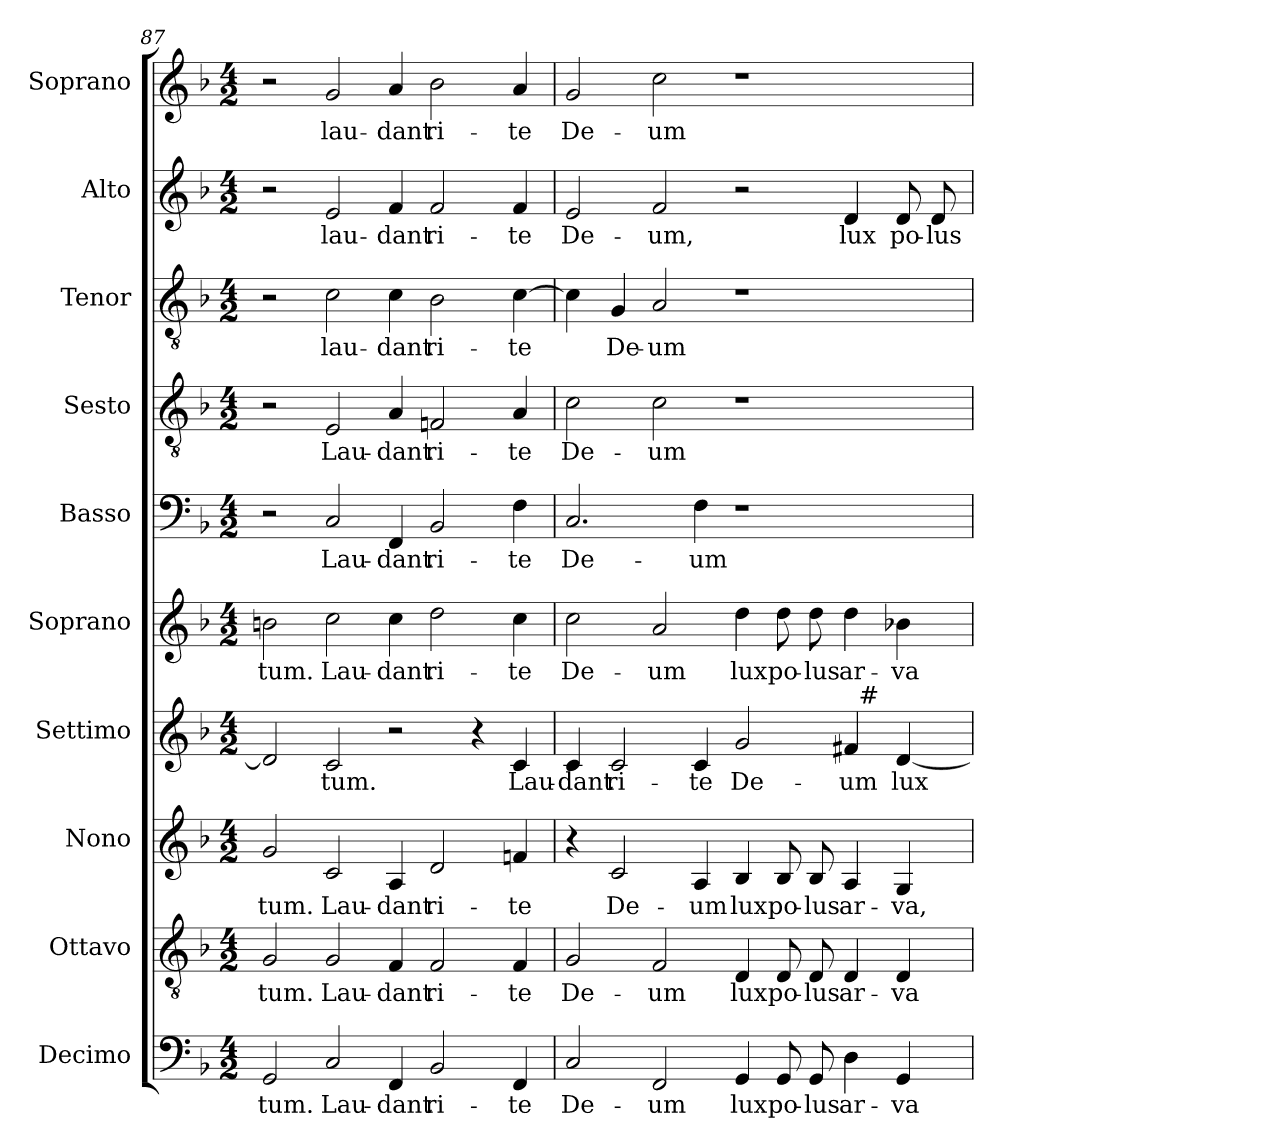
**kern	**text	**kern	**text	**kern	**text	**kern	**text	**kern	**text	**kern	**text	**kern	**text	**kern	**text	**kern	**text	**kern	**text
*part10	*part10	*part9	*part9	*part8	*part8	*part7	*part7	*part6	*part6	*part5	*part5	*part4	*part4	*part3	*part3	*part2	*part2	*part1	*part1
*staff10	*staff10	*staff9	*staff9	*staff8	*staff8	*staff7	*staff7	*staff6	*staff6	*staff5	*staff5	*staff4	*staff4	*staff3	*staff3	*staff2	*staff2	*staff1	*staff1
*I"Decimo	*	*I"Ottavo	*	*I"Nono	*	*I"Settimo	*	*I"Soprano	*	*I"Basso	*	*I"Sesto	*	*I"Tenor	*	*I"Alto	*	*I"Soprano	*
*I'Dc.	*	*I'Ot.	*	*I'N.	*	*I'St.	*	*I'S.	*	*I'B.	*	*I'Ss.	*	*I'T.	*	*I'A.	*	*I'S.	*
*clefF4	*	*clefGv2	*	*clefG2	*	*clefG2	*	*clefG2	*	*clefF4	*	*clefGv2	*	*clefGv2	*	*clefG2	*	*clefG2	*
*	*	*ITrd7c12	*	*	*	*	*	*	*	*	*	*ITrd7c12	*	*ITrd7c12	*	*	*	*	*
*k[b-]	*	*k[b-]	*	*k[b-]	*	*k[b-]	*	*k[b-]	*	*k[b-]	*	*k[b-]	*	*k[b-]	*	*k[b-]	*	*k[b-]	*
*F:	*	*F:	*	*F:	*	*F:	*	*F:	*	*F:	*	*F:	*	*F:	*	*F:	*	*F:	*
*M4/2	*	*M4/2	*	*M4/2	*	*M4/2	*	*M4/2	*	*M4/2	*	*M4/2	*	*M4/2	*	*M4/2	*	*M4/2	*
=87	=87	=87	=87	=87	=87	=87	=87	=87	=87	=87	=87	=87	=87	=87	=87	=87	=87	=87	=87
!	!LO:LY:b:color=#000000	!	!	!	!	!	!	!	!	!	!	!	!	!	!	!	!	!	!
!	!	!	!LO:LY:b:color=#000000	!	!	!	!	!	!	!	!	!	!	!	!	!	!	!	!
!	!	!	!	!	!LO:LY:b:color=#000000	!	!	!	!	!	!	!	!	!	!	!	!	!	!
!	!	!	!	!	!	!	!	!	!LO:LY:b:color=#000000	!	!	!	!	!	!	!	!	!	!
2GGi/	-tum.	2GGi/	-tum.	2gi/	-tum.	2di/]	.	2bni\	-tum.	2r	.	2r	.	2r	.	2r	.	2r	.
!	!LO:LY:b:color=#000000	!	!	!	!	!	!	!	!	!	!	!	!	!	!	!	!	!	!
!	!	!	!LO:LY:b:color=#000000	!	!	!	!	!	!	!	!	!	!	!	!	!	!	!	!
!	!	!	!	!	!LO:LY:b:color=#000000	!	!	!	!	!	!	!	!	!	!	!	!	!	!
!	!	!	!	!	!	!	!LO:LY:b:color=#000000	!	!	!	!	!	!	!	!	!	!	!	!
!	!	!	!	!	!	!	!	!	!LO:LY:b:color=#000000	!	!	!	!	!	!	!	!	!	!
!	!	!	!	!	!	!	!	!	!	!	!LO:LY:b:color=#000000	!	!	!	!	!	!	!	!
!	!	!	!	!	!	!	!	!	!	!	!	!	!LO:LY:b:color=#000000	!	!	!	!	!	!
!	!	!	!	!	!	!	!	!	!	!	!	!	!	!	!LO:LY:b:color=#000000	!	!	!	!
!	!	!	!	!	!	!	!	!	!	!	!	!	!	!	!	!	!LO:LY:b:color=#000000	!	!
!	!	!	!	!	!	!	!	!	!	!	!	!	!	!	!	!	!	!	!LO:LY:b:color=#000000
2Ci/	Lau-	2GGi/	Lau-	2ci/	Lau-	2ci/	-tum.	2cci\	Lau-	2Ci/	Lau-	2EEi/	Lau-	2Ci\	lau-	2ei/	lau-	2gi/	lau-
!	!LO:LY:b:color=#000000	!	!	!	!	!	!	!	!	!	!	!	!	!	!	!	!	!	!
!	!	!	!LO:LY:b:color=#000000	!	!	!	!	!	!	!	!	!	!	!	!	!	!	!	!
!	!	!	!	!	!LO:LY:b:color=#000000	!	!	!	!	!	!	!	!	!	!	!	!	!	!
!	!	!	!	!	!	!	!	!	!LO:LY:b:color=#000000	!	!	!	!	!	!	!	!	!	!
!	!	!	!	!	!	!	!	!	!	!	!LO:LY:b:color=#000000	!	!	!	!	!	!	!	!
!	!	!	!	!	!	!	!	!	!	!	!	!	!LO:LY:b:color=#000000	!	!	!	!	!	!
!	!	!	!	!	!	!	!	!	!	!	!	!	!	!	!LO:LY:b:color=#000000	!	!	!	!
!	!	!	!	!	!	!	!	!	!	!	!	!	!	!	!	!	!LO:LY:b:color=#000000	!	!
!	!	!	!	!	!	!	!	!	!	!	!	!	!	!	!	!	!	!	!LO:LY:b:color=#000000
4FFi/	-dant	4FFi/	-dant	4Ai/	-dant	2r	.	4cci\	-dant	4FFi/	-dant	4AAi/	-dant	4Ci\	-dant	4fi/	-dant	4ai/	-dant
!	!LO:LY:b:color=#000000	!	!	!	!	!	!	!	!	!	!	!	!	!	!	!	!	!	!
!	!	!	!LO:LY:b:color=#000000	!	!	!	!	!	!	!	!	!	!	!	!	!	!	!	!
!	!	!	!	!	!LO:LY:b:color=#000000	!	!	!	!	!	!	!	!	!	!	!	!	!	!
!	!	!	!	!	!	!	!	!	!LO:LY:b:color=#000000	!	!	!	!	!	!	!	!	!	!
!	!	!	!	!	!	!	!	!	!	!	!LO:LY:b:color=#000000	!	!	!	!	!	!	!	!
!	!	!	!	!	!	!	!	!	!	!	!	!	!LO:LY:b:color=#000000	!	!	!	!	!	!
!	!	!	!	!	!	!	!	!	!	!	!	!	!	!	!LO:LY:b:color=#000000	!	!	!	!
!	!	!	!	!	!	!	!	!	!	!	!	!	!	!	!	!	!LO:LY:b:color=#000000	!	!
!	!	!	!	!	!	!	!	!	!	!	!	!	!	!	!	!	!	!	!LO:LY:b:color=#000000
2BB-i/	ri-	2FFi/	ri-	2di/	ri-	.	.	2ddi\	ri-	2BB-i/	ri-	2FFni/	ri-	2BB-i\	ri-	2fi/	ri-	2b-i\	ri-
.	.	.	.	.	.	4r	.	.	.	.	.	.	.	.	.	.	.	.	.
!	!LO:LY:b:color=#000000	!	!	!	!	!	!	!	!	!	!	!	!	!	!	!	!	!	!
!	!	!	!LO:LY:b:color=#000000	!	!	!	!	!	!	!	!	!	!	!	!	!	!	!	!
!	!	!	!	!	!LO:LY:b:color=#000000	!	!	!	!	!	!	!	!	!	!	!	!	!	!
!	!	!	!	!	!	!	!LO:LY:b:color=#000000	!	!	!	!	!	!	!	!	!	!	!	!
!	!	!	!	!	!	!	!	!	!LO:LY:b:color=#000000	!	!	!	!	!	!	!	!	!	!
!	!	!	!	!	!	!	!	!	!	!	!LO:LY:b:color=#000000	!	!	!	!	!	!	!	!
!	!	!	!	!	!	!	!	!	!	!	!	!	!LO:LY:b:color=#000000	!	!	!	!	!	!
!	!	!	!	!	!	!	!	!	!	!	!	!	!	!	!LO:LY:b:color=#000000	!	!	!	!
!	!	!	!	!	!	!	!	!	!	!	!	!	!	!	!	!	!LO:LY:b:color=#000000	!	!
!	!	!	!	!	!	!	!	!	!	!	!	!	!	!	!	!	!	!	!LO:LY:b:color=#000000
4FFi/	-te	4FFi/	-te	4fni/	-te	4ci/	Lau-	4cci\	-te	4Fi\	-te	4AAi/	-te	[4Ci\	-te	4fi/	-te	4ai/	-te
=88	=88	=88	=88	=88	=88	=88	=88	=88	=88	=88	=88	=88	=88	=88	=88	=88	=88	=88	=88
!	!LO:LY:b:color=#000000	!	!	!	!	!	!	!	!	!	!	!	!	!	!	!	!	!	!
!	!	!	!LO:LY:b:color=#000000	!	!	!	!	!	!	!	!	!	!	!	!	!	!	!	!
!	!	!	!	!	!	!	!LO:LY:b:color=#000000	!	!	!	!	!	!	!	!	!	!	!	!
!	!	!	!	!	!	!	!	!	!LO:LY:b:color=#000000	!	!	!	!	!	!	!	!	!	!
!	!	!	!	!	!	!	!	!	!	!	!LO:LY:b:color=#000000	!	!	!	!	!	!	!	!
!	!	!	!	!	!	!	!	!	!	!	!	!	!LO:LY:b:color=#000000	!	!	!	!	!	!
!	!	!	!	!	!	!	!	!	!	!	!	!	!	!	!	!	!LO:LY:b:color=#000000	!	!
!	!	!	!	!	!	!	!	!	!	!	!	!	!	!	!	!	!	!	!LO:LY:b:color=#000000
*	*	*	*	*	*	*^	*	*	*	*	*	*	*	*	*	*	*	*	*
2Ci/	De-	2GGi/	De-	4r	.	4ci/	1ryy	-dant	2cci\	De-	2.Ci/	De-	2Ci\	De-	4Ci\]	.	2ei/	De-	2gi/	De-
!	!	!	!	!	!LO:LY:b:color=#000000	!	!	!	!	!	!	!	!	!	!	!	!	!	!	!
!	!	!	!	!	!	!	!	!LO:LY:b:color=#000000	!	!	!	!	!	!	!	!	!	!	!	!
!	!	!	!	!	!	!	!	!	!	!	!	!	!	!	!	!LO:LY:b:color=#000000	!	!	!	!
.	.	.	.	2ci/	De-	2ci/	.	ri-	.	.	.	.	.	.	4GGi/	De-	.	.	.	.
!	!LO:LY:b:color=#000000	!	!	!	!	!	!	!	!	!	!	!	!	!	!	!	!	!	!	!
!	!	!	!LO:LY:b:color=#000000	!	!	!	!	!	!	!	!	!	!	!	!	!	!	!	!	!
!	!	!	!	!	!	!	!	!	!	!LO:LY:b:color=#000000	!	!	!	!	!	!	!	!	!	!
!	!	!	!	!	!	!	!	!	!	!	!	!	!	!LO:LY:b:color=#000000	!	!	!	!	!	!
!	!	!	!	!	!	!	!	!	!	!	!	!	!	!	!	!LO:LY:b:color=#000000	!	!	!	!
!	!	!	!	!	!	!	!	!	!	!	!	!	!	!	!	!	!	!LO:LY:b:color=#000000	!	!
!	!	!	!	!	!	!	!	!	!	!	!	!	!	!	!	!	!	!	!	!LO:LY:b:color=#000000
2FFi/	-um	2FFi/	-um	.	.	.	.	.	2ai/	-um	.	.	2Ci\	-um	2AAi/	-um	2fi/	-um,	2cci\	-um
!	!	!	!	!	!LO:LY:b:color=#000000	!	!	!	!	!	!	!	!	!	!	!	!	!	!	!
!	!	!	!	!	!	!	!	!LO:LY:b:color=#000000	!	!	!	!	!	!	!	!	!	!	!	!
!	!	!	!	!	!	!	!	!	!	!	!	!LO:LY:b:color=#000000	!	!	!	!	!	!	!	!
.	.	.	.	4Ai/	-um	4ci/	.	-te	.	.	4Fi\	-um	.	.	.	.	.	.	.	.
!	!LO:LY:b:color=#000000	!	!	!	!	!	!	!	!	!	!	!	!	!	!	!	!	!	!	!
!	!	!	!LO:LY:b:color=#000000	!	!	!	!	!	!	!	!	!	!	!	!	!	!	!	!	!
!	!	!	!	!	!LO:LY:b:color=#000000	!	!	!	!	!	!	!	!	!	!	!	!	!	!	!
!	!	!	!	!	!	!	!	!LO:LY:b:color=#000000	!	!	!	!	!	!	!	!	!	!	!	!
!	!	!	!	!	!	!	!	!	!	!LO:LY:b:color=#000000	!	!	!	!	!	!	!	!	!	!
4GGi/	lux	4DDi/	lux	4B-i/	lux	2gi/	2ryy	De-	4ddi\	lux	1r	.	1r	.	1r	.	2r	.	1r	.
!	!LO:LY:b:color=#000000	!	!	!	!	!	!	!	!	!	!	!	!	!	!	!	!	!	!	!
!	!	!	!LO:LY:b:color=#000000	!	!	!	!	!	!	!	!	!	!	!	!	!	!	!	!	!
!	!	!	!	!	!LO:LY:b:color=#000000	!	!	!	!	!	!	!	!	!	!	!	!	!	!	!
!	!	!	!	!	!	!	!	!	!	!LO:LY:b:color=#000000	!	!	!	!	!	!	!	!	!	!
8GGi/	po-	8DDi/	po-	8B-i/	po-	.	.	.	8ddi\	po-	.	.	.	.	.	.	.	.	.	.
!	!LO:LY:b:color=#000000	!	!	!	!	!	!	!	!	!	!	!	!	!	!	!	!	!	!	!
!	!	!	!LO:LY:b:color=#000000	!	!	!	!	!	!	!	!	!	!	!	!	!	!	!	!	!
!	!	!	!	!	!LO:LY:b:color=#000000	!	!	!	!	!	!	!	!	!	!	!	!	!	!	!
!	!	!	!	!	!	!	!	!	!	!LO:LY:b:color=#000000	!	!	!	!	!	!	!	!	!	!
8GGi/	-lus	8DDi/	-lus	8B-i/	-lus	.	.	.	8ddi\	-lus	.	.	.	.	.	.	.	.	.	.
!	!LO:LY:b:color=#000000	!	!	!	!	!	!	!	!	!	!	!	!	!	!	!	!	!	!	!
!	!	!	!LO:LY:b:color=#000000	!	!	!	!	!	!	!	!	!	!	!	!	!	!	!	!	!
!	!	!	!	!	!LO:LY:b:color=#000000	!	!	!	!	!	!	!	!	!	!	!	!	!	!	!
!	!	!	!	!	!	!	!	!LO:LY:b:color=#000000	!	!	!	!	!	!	!	!	!	!	!	!
!	!	!	!	!	!	!	!	!	!	!LO:LY:b:color=#000000	!	!	!	!	!	!	!	!	!	!
!	!	!	!	!	!	!	!	!	!	!	!	!	!	!	!	!	!	!LO:LY:b:color=#000000	!	!
4Di\	ar-	4DDi/	ar-	4Ai/	ar-	4f#i/	32ryy	-um	4ddi\	ar-	.	.	.	.	.	.	4di/	lux	.	.
.	.	.	.	.	.	.	256ryy	.	.	.	.	.	.	.	.	.	.	.	.	.
!	!	!	!	!	!	!	!LO:TX:a:t=#	!	!	!	!	!	!	!	!	!	!	!	!	!
.	.	.	.	.	.	.	4ryy	.	.	.	.	.	.	.	.	.	.	.	.	.
!	!LO:LY:b:color=#000000	!	!	!	!	!	!	!	!	!	!	!	!	!	!	!	!	!	!	!
!	!	!	!LO:LY:b:color=#000000	!	!	!	!	!	!	!	!	!	!	!	!	!	!	!	!	!
!	!	!	!	!	!LO:LY:b:color=#000000	!	!	!	!	!	!	!	!	!	!	!	!	!	!	!
!	!	!	!	!	!	!	!	!LO:LY:b:color=#000000	!	!	!	!	!	!	!	!	!	!	!	!
!	!	!	!	!	!	!	!	!	!	!LO:LY:b:color=#000000	!	!	!	!	!	!	!	!	!	!
!	!	!	!	!	!	!	!	!	!	!	!	!	!	!	!	!	!	!LO:LY:b:color=#000000	!	!
4GGi/	-va	4DDi/	-va	4Gi/	-va,	[4di/	.	lux	4b-Xi\	-va	.	.	.	.	.	.	8di/	po-	.	.
.	.	.	.	.	.	.	8ryy	.	.	.	.	.	.	.	.	.	.	.	.	.
!	!	!	!	!	!	!	!	!	!	!	!	!	!	!	!	!	!	!LO:LY:b:color=#000000	!	!
.	.	.	.	.	.	.	.	.	.	.	.	.	.	.	.	.	8di/	-lus	.	.
.	.	.	.	.	.	.	16ryy	.	.	.	.	.	.	.	.	.	.	.	.	.
.	.	.	.	.	.	.	64..ryy	.	.	.	.	.	.	.	.	.	.	.	.	.
*	*	*	*	*	*	*v	*v	*	*	*	*	*	*	*	*	*	*	*	*	*
=	=	=	=	=	=	=	=	=	=	=	=	=	=	=	=	=	=	=	=
*-	*-	*-	*-	*-	*-	*-	*-	*-	*-	*-	*-	*-	*-	*-	*-	*-	*-	*-	*-
